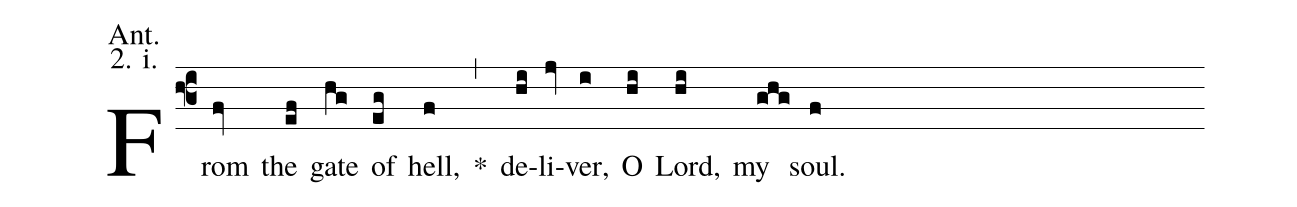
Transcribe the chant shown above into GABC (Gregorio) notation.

annotation: Ant.;
annotation: 2. i.;
%%
(f3) From(fv) the(ef) gate(hg) of(eg) hell,(f) <sp>*</sp>(,) de(hi)li(jv)ver,(i) O(hi) Lord,(hi) my(ghg) soul.(f)
